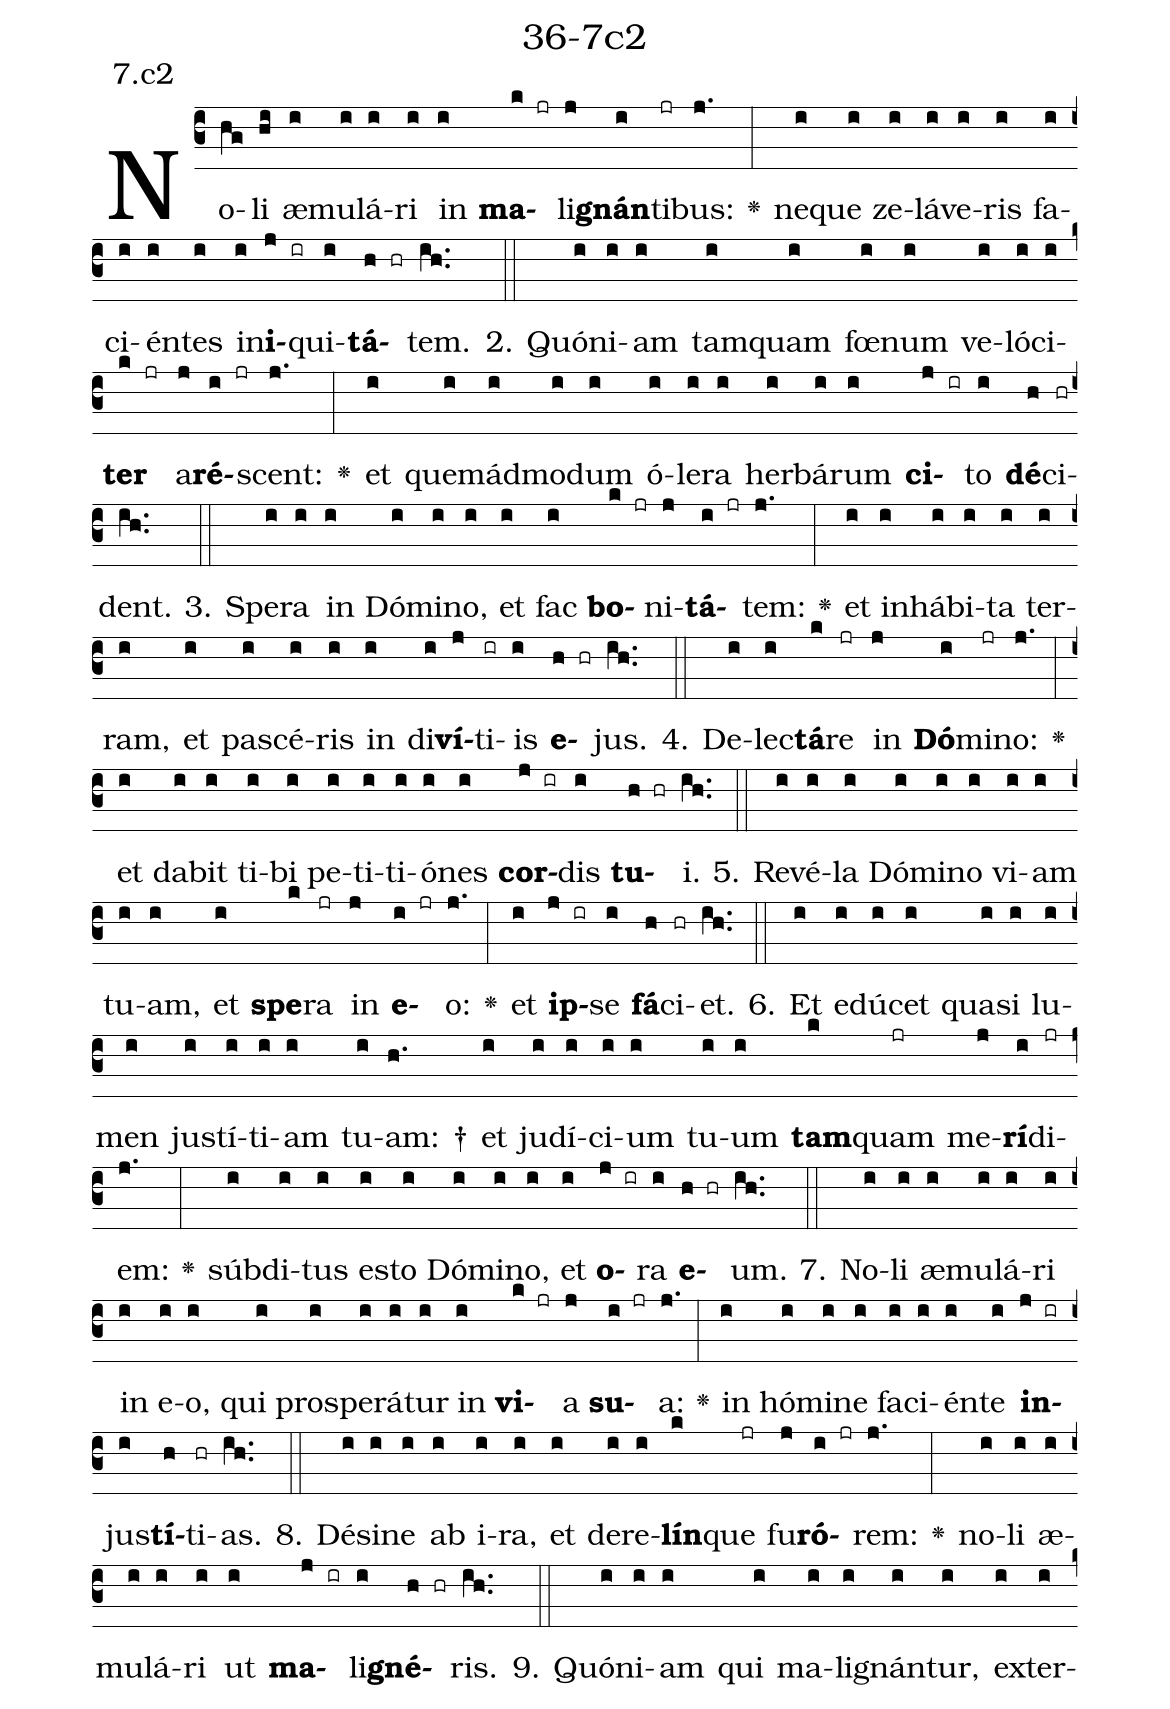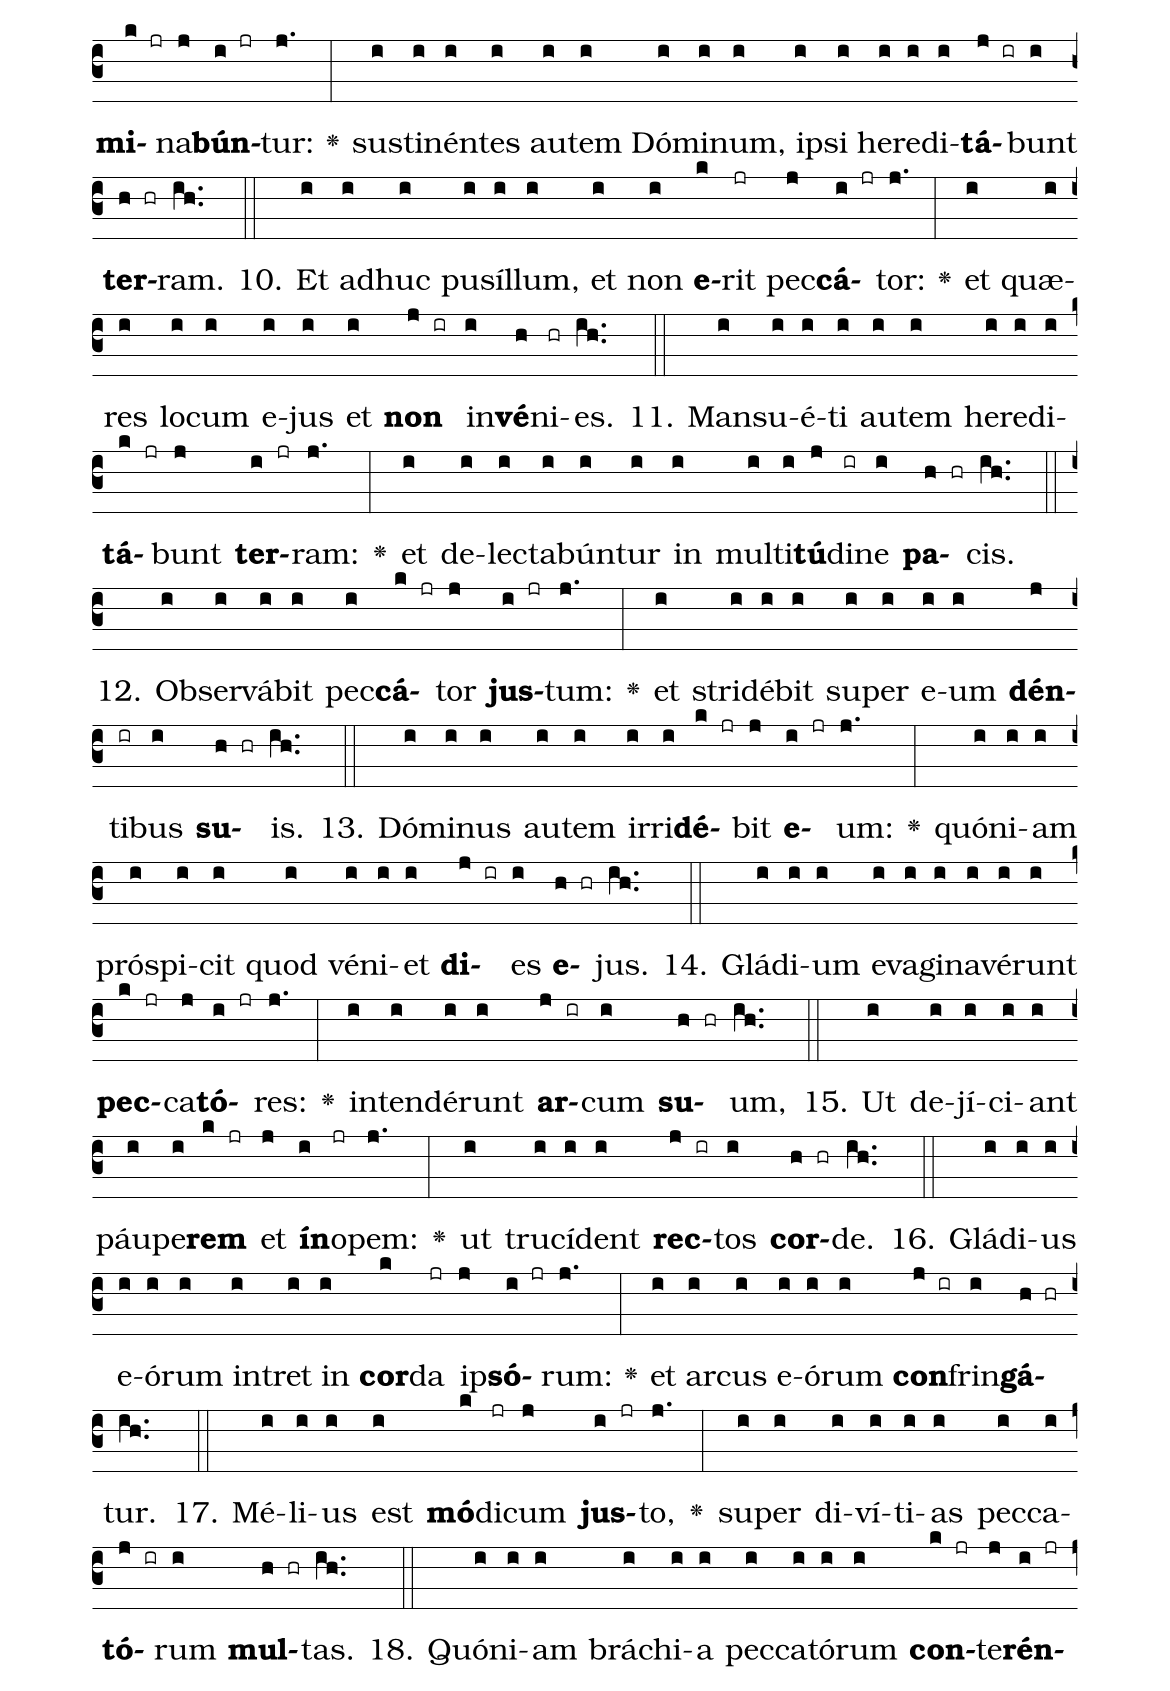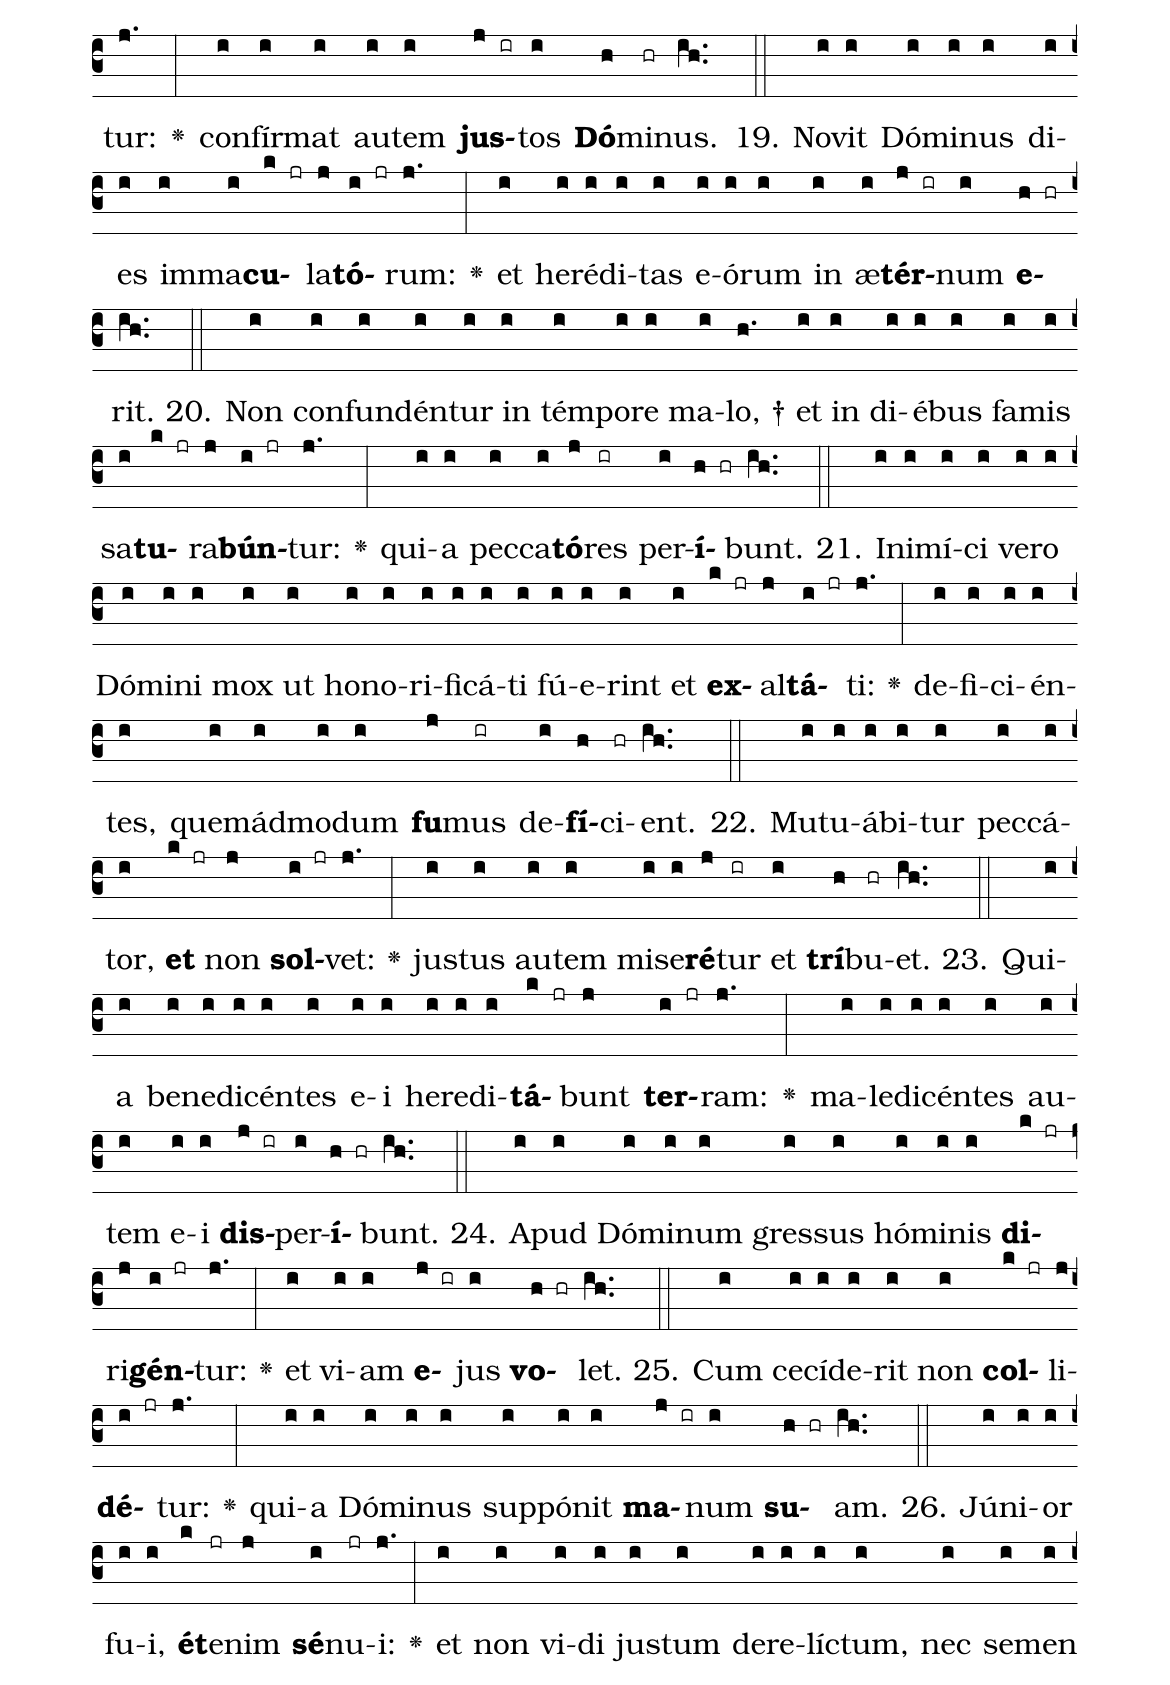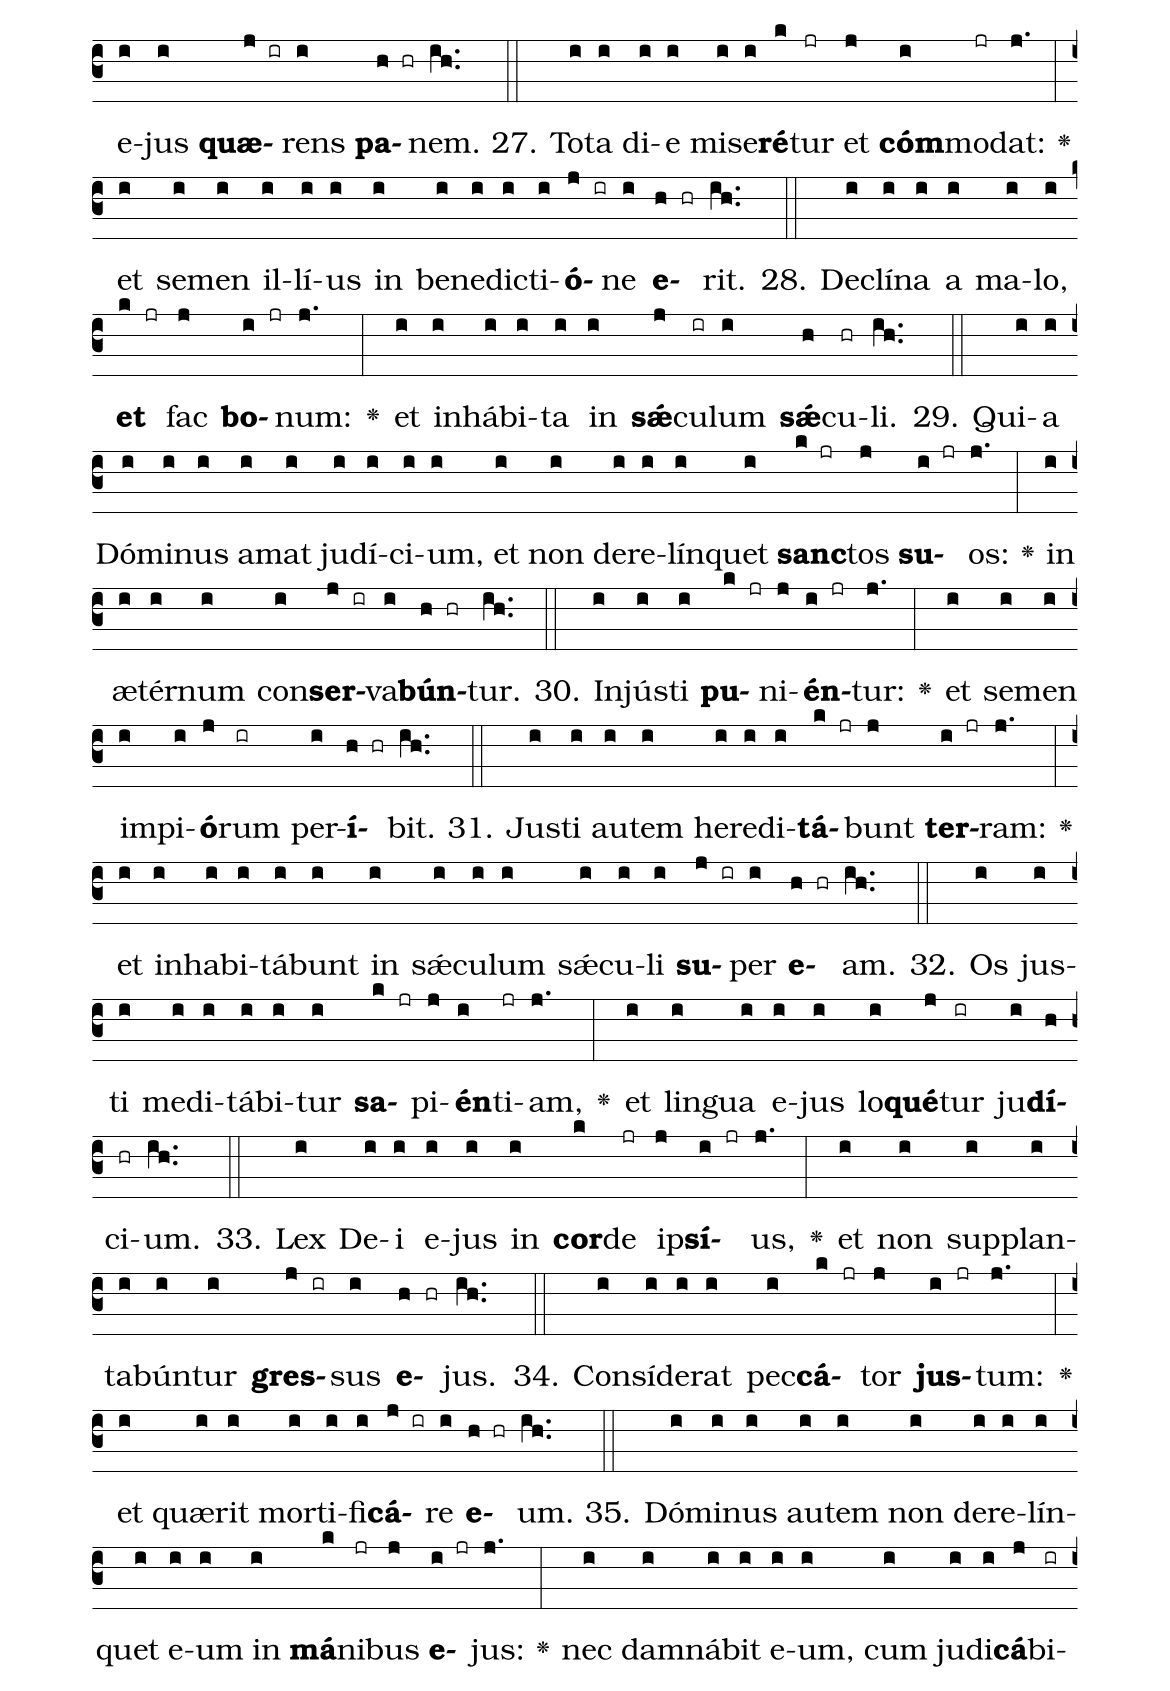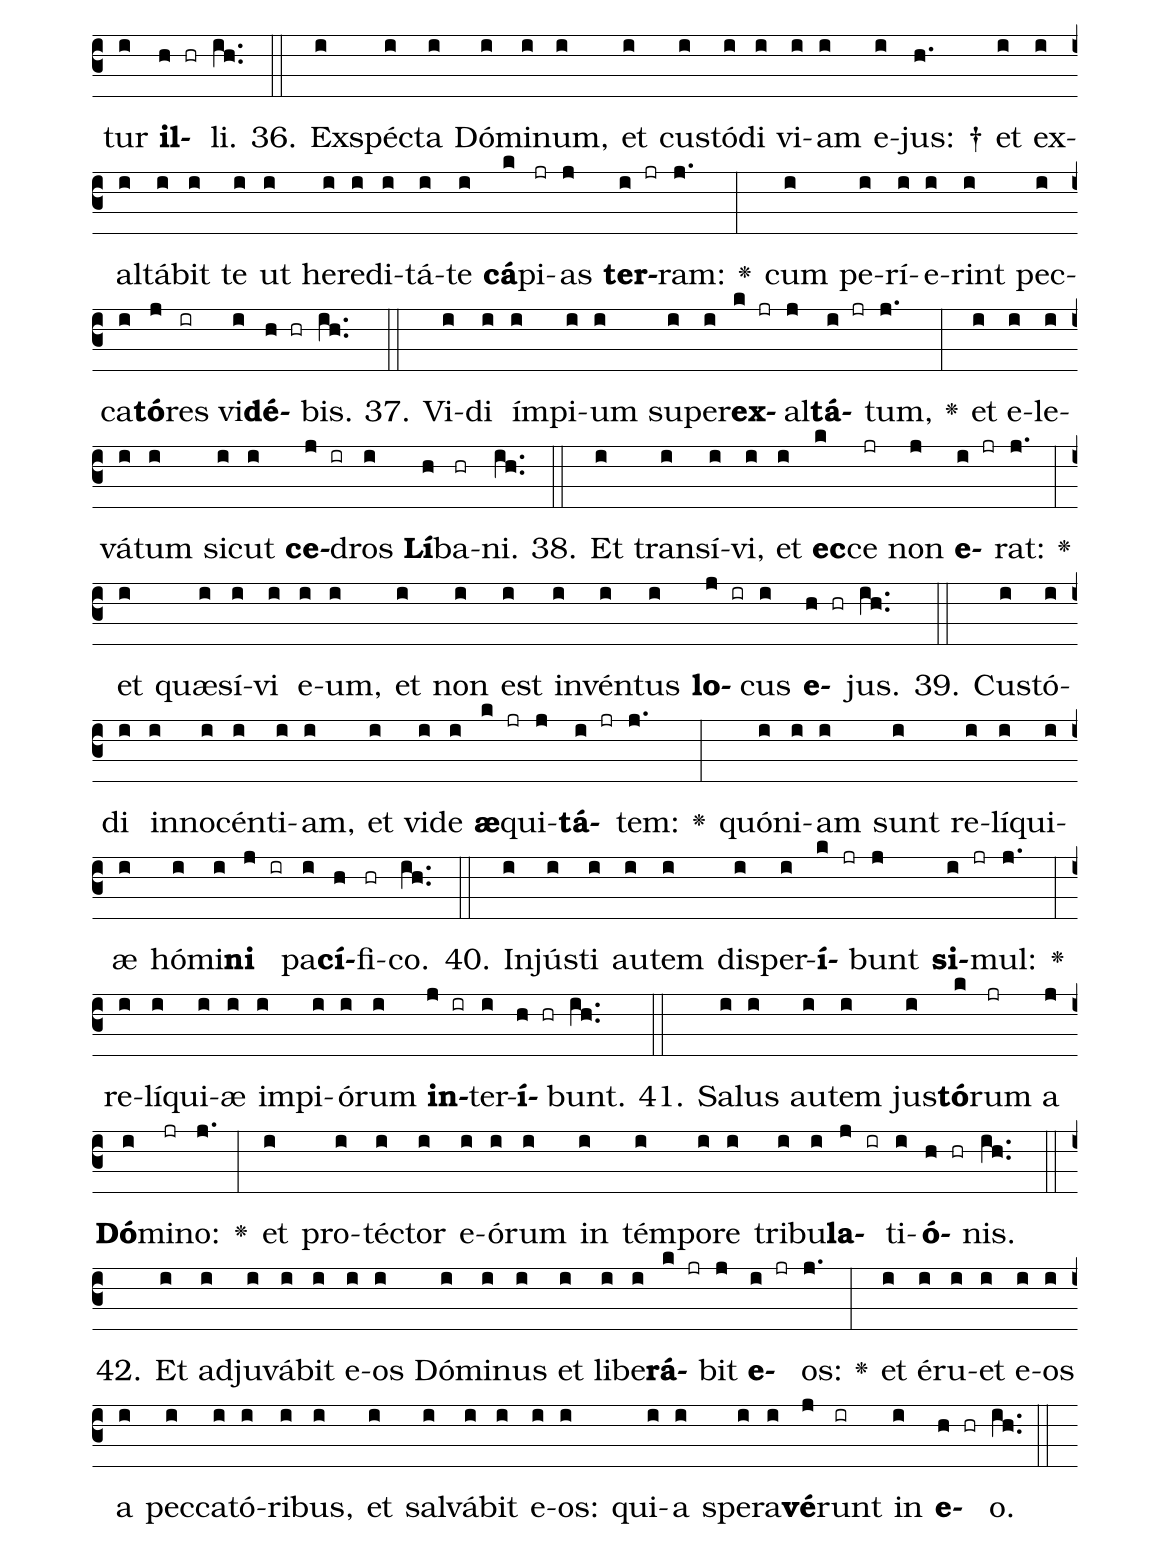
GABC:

name: 36-7c2;
annotation: 7.c2;
%%
(c3)No(hg)li(hi) æ(i)mu(i)lá(i)ri(i) in(i) <b>ma</b>(k jr)li(j)<b>gnán</b>(i)ti(jr)bus:(j.) <v>\greheightstar</v>(:) ne(i)que(i) ze(i)lá(i)ve(i)ris(i) fa(i)ci(i)én(i)tes(i) in(i)<b>i</b>(j ir)qui(i)<b>tá</b>(h hr)tem.(ih..) (::)
2. Quón(i)i(i)am(i) tam(i)quam(i) fœ(i)num(i) ve(i)ló(i)ci(i)<b>ter</b>(k jr) a(j)<b>ré</b>(i jr)scent:(j.) <v>\greheightstar</v>(:) et(i) quem(i)ád(i)mo(i)dum(i) ó(i)le(i)ra(i) her(i)bá(i)rum(i) <b>ci</b>(j ir)to(i) <b>dé</b>(h)ci(hr)dent.(ih..) (::)
3. Spe(i)ra(i) in(i) Dó(i)mi(i)no,(i) et(i) fac(i) <b>bo</b>(k jr)ni(j)<b>tá</b>(i jr)tem:(j.) <v>\greheightstar</v>(:) et(i) in(i)há(i)bi(i)ta(i) ter(i)ram,(i) et(i) pa(i)scé(i)ris(i) in(i) di(i)<b>ví</b>(j)ti(ir)is(i) <b>e</b>(h hr)jus.(ih..) (::)
4. De(i)lec(i)<b>tá</b>(k)re(jr) in(j) <b>Dó</b>(i)mi(jr)no:(j.) <v>\greheightstar</v>(:) et(i) da(i)bit(i) ti(i)bi(i) pe(i)ti(i)ti(i)ó(i)nes(i) <b>cor</b>(j ir)dis(i) <b>tu</b>(h hr)i.(ih..) (::)
5. Re(i)vé(i)la(i) Dó(i)mi(i)no(i) vi(i)am(i) tu(i)am,(i) et(i) <b>spe</b>(k)ra(jr) in(j) <b>e</b>(i jr)o:(j.) <v>\greheightstar</v>(:) et(i) <b>ip</b>(j ir)se(i) <b>fá</b>(h)ci(hr)et.(ih..) (::)
6. Et(i) e(i)dú(i)cet(i) qua(i)si(i) lu(i)men(i) jus(i)tí(i)ti(i)am(i) tu(i)am: †(h.) et(i) ju(i)dí(i)ci(i)um(i) tu(i)um(i) <b>tam</b>(k)quam(jr) me(j)<b>rí</b>(i)di(jr)em:(j.) <v>\greheightstar</v>(:) súb(i)di(i)tus(i) es(i)to(i) Dó(i)mi(i)no,(i) et(i) <b>o</b>(j ir)ra(i) <b>e</b>(h hr)um.(ih..) (::)
7. No(i)li(i) æ(i)mu(i)lá(i)ri(i) in(i) e(i)o,(i) qui(i) pro(i)spe(i)rá(i)tur(i) in(i) <b>vi</b>(k jr)a(j) <b>su</b>(i jr)a:(j.) <v>\greheightstar</v>(:) in(i) hó(i)mi(i)ne(i) fa(i)ci(i)én(i)te(i) <b>in</b>(j ir)jus(i)<b>tí</b>(h)ti(hr)as.(ih..) (::)
8. Dé(i)si(i)ne(i) ab(i) i(i)ra,(i) et(i) de(i)re(i)<b>lín</b>(k)que(jr) fu(j)<b>ró</b>(i jr)rem:(j.) <v>\greheightstar</v>(:) no(i)li(i) æ(i)mu(i)lá(i)ri(i) ut(i) <b>ma</b>(j ir)li(i)<b>gné</b>(h hr)ris.(ih..) (::)
9. Quón(i)i(i)am(i) qui(i) ma(i)li(i)gnán(i)tur,(i) ex(i)ter(i)<b>mi</b>(k jr)na(j)<b>bún</b>(i jr)tur:(j.) <v>\greheightstar</v>(:) sus(i)ti(i)nén(i)tes(i) au(i)tem(i) Dó(i)mi(i)num,(i) ip(i)si(i) he(i)re(i)di(i)<b>tá</b>(j ir)bunt(i) <b>ter</b>(h hr)ram.(ih..) (::)
10. Et(i) ad(i)huc(i) pu(i)síl(i)lum,(i) et(i) non(i) <b>e</b>(k)rit(jr) pec(j)<b>cá</b>(i jr)tor:(j.) <v>\greheightstar</v>(:) et(i) quæ(i)res(i) lo(i)cum(i) e(i)jus(i) et(i) <b>non</b>(j ir) in(i)<b>vé</b>(h)ni(hr)es.(ih..) (::)
11. Man(i)su(i)é(i)ti(i) au(i)tem(i) he(i)re(i)di(i)<b>tá</b>(k jr)bunt(j) <b>ter</b>(i jr)ram:(j.) <v>\greheightstar</v>(:) et(i) de(i)lec(i)ta(i)bún(i)tur(i) in(i) mul(i)ti(i)<b>tú</b>(j)di(ir)ne(i) <b>pa</b>(h hr)cis.(ih..) (::)
12. Ob(i)ser(i)vá(i)bit(i) pec(i)<b>cá</b>(k jr)tor(j) <b>jus</b>(i jr)tum:(j.) <v>\greheightstar</v>(:) et(i) stri(i)dé(i)bit(i) su(i)per(i) e(i)um(i) <b>dén</b>(j)ti(ir)bus(i) <b>su</b>(h hr)is.(ih..) (::)
13. Dó(i)mi(i)nus(i) au(i)tem(i) ir(i)ri(i)<b>dé</b>(k jr)bit(j) <b>e</b>(i jr)um:(j.) <v>\greheightstar</v>(:) quón(i)i(i)am(i) pró(i)spi(i)cit(i) quod(i) vé(i)ni(i)et(i) <b>di</b>(j ir)es(i) <b>e</b>(h hr)jus.(ih..) (::)
14. Glá(i)di(i)um(i) e(i)va(i)gi(i)na(i)vé(i)runt(i) <b>pec</b>(k jr)ca(j)<b>tó</b>(i jr)res:(j.) <v>\greheightstar</v>(:) in(i)ten(i)dé(i)runt(i) <b>ar</b>(j ir)cum(i) <b>su</b>(h hr)um,(ih..) (::)
15. Ut(i) de(i)jí(i)ci(i)ant(i) páu(i)pe(i)<b>rem</b>(k jr) et(j) <b>ín</b>(i)o(jr)pem:(j.) <v>\greheightstar</v>(:) ut(i) tru(i)cí(i)dent(i) <b>rec</b>(j ir)tos(i) <b>cor</b>(h hr)de.(ih..) (::)
16. Glá(i)di(i)us(i) e(i)ó(i)rum(i) in(i)tret(i) in(i) <b>cor</b>(k)da(jr) ip(j)<b>só</b>(i jr)rum:(j.) <v>\greheightstar</v>(:) et(i) ar(i)cus(i) e(i)ó(i)rum(i) <b>con</b>(j ir)frin(i)<b>gá</b>(h hr)tur.(ih..) (::)
17. Mé(i)li(i)us(i) est(i) <b>mó</b>(k)di(jr)cum(j) <b>jus</b>(i jr)to,(j.) <v>\greheightstar</v>(:) su(i)per(i) di(i)ví(i)ti(i)as(i) pec(i)ca(i)<b>tó</b>(j ir)rum(i) <b>mul</b>(h hr)tas.(ih..) (::)
18. Quón(i)i(i)am(i) brá(i)chi(i)a(i) pec(i)ca(i)tó(i)rum(i) <b>con</b>(k jr)te(j)<b>rén</b>(i jr)tur:(j.) <v>\greheightstar</v>(:) con(i)fír(i)mat(i) au(i)tem(i) <b>jus</b>(j ir)tos(i) <b>Dó</b>(h)mi(hr)nus.(ih..) (::)
19. No(i)vit(i) Dó(i)mi(i)nus(i) di(i)es(i) im(i)ma(i)<b>cu</b>(k jr)la(j)<b>tó</b>(i jr)rum:(j.) <v>\greheightstar</v>(:) et(i) he(i)ré(i)di(i)tas(i) e(i)ó(i)rum(i) in(i) æ(i)<b>tér</b>(j ir)num(i) <b>e</b>(h hr)rit.(ih..) (::)
20. Non(i) con(i)fun(i)dén(i)tur(i) in(i) tém(i)po(i)re(i) ma(i)lo, †(h.) et(i) in(i) di(i)é(i)bus(i) fa(i)mis(i) sa(i)<b>tu</b>(k jr)ra(j)<b>bún</b>(i jr)tur:(j.) <v>\greheightstar</v>(:) qui(i)a(i) pec(i)ca(i)<b>tó</b>(j)res(ir) per(i)<b>í</b>(h hr)bunt.(ih..) (::)
21. In(i)i(i)mí(i)ci(i) ve(i)ro(i) Dó(i)mi(i)ni(i) mox(i) ut(i) ho(i)no(i)ri(i)fi(i)cá(i)ti(i) fú(i)e(i)rint(i) et(i) <b>ex</b>(k jr)al(j)<b>tá</b>(i jr)ti:(j.) <v>\greheightstar</v>(:) de(i)fi(i)ci(i)én(i)tes,(i) quem(i)ád(i)mo(i)dum(i) <b>fu</b>(j)mus(ir) de(i)<b>fí</b>(h)ci(hr)ent.(ih..) (::)
22. Mu(i)tu(i)á(i)bi(i)tur(i) pec(i)cá(i)tor,(i) <b>et</b>(k jr) non(j) <b>sol</b>(i jr)vet:(j.) <v>\greheightstar</v>(:) jus(i)tus(i) au(i)tem(i) mi(i)se(i)<b>ré</b>(j)tur(ir) et(i) <b>trí</b>(h)bu(hr)et.(ih..) (::)
23. Qui(i)a(i) be(i)ne(i)di(i)cén(i)tes(i) e(i)i(i) he(i)re(i)di(i)<b>tá</b>(k jr)bunt(j) <b>ter</b>(i jr)ram:(j.) <v>\greheightstar</v>(:) ma(i)le(i)di(i)cén(i)tes(i) au(i)tem(i) e(i)i(i) <b>dis</b>(j ir)per(i)<b>í</b>(h hr)bunt.(ih..) (::)
24. A(i)pud(i) Dó(i)mi(i)num(i) gres(i)sus(i) hó(i)mi(i)nis(i) <b>di</b>(k jr)ri(j)<b>gén</b>(i jr)tur:(j.) <v>\greheightstar</v>(:) et(i) vi(i)am(i) <b>e</b>(j ir)jus(i) <b>vo</b>(h hr)let.(ih..) (::)
25. Cum(i) ce(i)cí(i)de(i)rit(i) non(i) <b>col</b>(k jr)li(j)<b>dé</b>(i jr)tur:(j.) <v>\greheightstar</v>(:) qui(i)a(i) Dó(i)mi(i)nus(i) sup(i)pó(i)nit(i) <b>ma</b>(j ir)num(i) <b>su</b>(h hr)am.(ih..) (::)
26. Jú(i)ni(i)or(i) fu(i)i,(i) <b>ét</b>(k)e(jr)nim(j) <b>sé</b>(i)nu(jr)i:(j.) <v>\greheightstar</v>(:) et(i) non(i) vi(i)di(i) jus(i)tum(i) de(i)re(i)líc(i)tum,(i) nec(i) se(i)men(i) e(i)jus(i) <b>quæ</b>(j ir)rens(i) <b>pa</b>(h hr)nem.(ih..) (::)
27. To(i)ta(i) di(i)e(i) mi(i)se(i)<b>ré</b>(k)tur(jr) et(j) <b>cóm</b>(i)mo(jr)dat:(j.) <v>\greheightstar</v>(:) et(i) se(i)men(i) il(i)lí(i)us(i) in(i) be(i)ne(i)dic(i)ti(i)<b>ó</b>(j ir)ne(i) <b>e</b>(h hr)rit.(ih..) (::)
28. De(i)clí(i)na(i) a(i) ma(i)lo,(i) <b>et</b>(k jr) fac(j) <b>bo</b>(i jr)num:(j.) <v>\greheightstar</v>(:) et(i) in(i)há(i)bi(i)ta(i) in(i) <b>sǽ</b>(j)cu(ir)lum(i) <b>sǽ</b>(h)cu(hr)li.(ih..) (::)
29. Qui(i)a(i) Dó(i)mi(i)nus(i) a(i)mat(i) ju(i)dí(i)ci(i)um,(i) et(i) non(i) de(i)re(i)lín(i)quet(i) <b>sanc</b>(k jr)tos(j) <b>su</b>(i jr)os:(j.) <v>\greheightstar</v>(:) in(i) æ(i)tér(i)num(i) con(i)<b>ser</b>(j ir)va(i)<b>bún</b>(h hr)tur.(ih..) (::)
30. In(i)jús(i)ti(i) <b>pu</b>(k jr)ni(j)<b>én</b>(i jr)tur:(j.) <v>\greheightstar</v>(:) et(i) se(i)men(i) im(i)pi(i)<b>ó</b>(j)rum(ir) per(i)<b>í</b>(h hr)bit.(ih..) (::)
31. Jus(i)ti(i) au(i)tem(i) he(i)re(i)di(i)<b>tá</b>(k jr)bunt(j) <b>ter</b>(i jr)ram:(j.) <v>\greheightstar</v>(:) et(i) in(i)ha(i)bi(i)tá(i)bunt(i) in(i) sǽ(i)cu(i)lum(i) sǽ(i)cu(i)li(i) <b>su</b>(j ir)per(i) <b>e</b>(h hr)am.(ih..) (::)
32. Os(i) jus(i)ti(i) me(i)di(i)tá(i)bi(i)tur(i) <b>sa</b>(k jr)pi(j)<b>én</b>(i)ti(jr)am,(j.) <v>\greheightstar</v>(:) et(i) lin(i)gua(i) e(i)jus(i) lo(i)<b>qué</b>(j)tur(ir) ju(i)<b>dí</b>(h)ci(hr)um.(ih..) (::)
33. Lex(i) De(i)i(i) e(i)jus(i) in(i) <b>cor</b>(k)de(jr) ip(j)<b>sí</b>(i jr)us,(j.) <v>\greheightstar</v>(:) et(i) non(i) sup(i)plan(i)ta(i)bún(i)tur(i) <b>gres</b>(j ir)sus(i) <b>e</b>(h hr)jus.(ih..) (::)
34. Con(i)sí(i)de(i)rat(i) pec(i)<b>cá</b>(k jr)tor(j) <b>jus</b>(i jr)tum:(j.) <v>\greheightstar</v>(:) et(i) quæ(i)rit(i) mor(i)ti(i)fi(i)<b>cá</b>(j ir)re(i) <b>e</b>(h hr)um.(ih..) (::)
35. Dó(i)mi(i)nus(i) au(i)tem(i) non(i) de(i)re(i)lín(i)quet(i) e(i)um(i) in(i) <b>má</b>(k)ni(jr)bus(j) <b>e</b>(i jr)jus:(j.) <v>\greheightstar</v>(:) nec(i) dam(i)ná(i)bit(i) e(i)um,(i) cum(i) ju(i)di(i)<b>cá</b>(j)bi(ir)tur(i) <b>il</b>(h hr)li.(ih..) (::)
36. Ex(i)spéc(i)ta(i) Dó(i)mi(i)num,(i) et(i) cus(i)tó(i)di(i) vi(i)am(i) e(i)jus: †(h.) et(i) ex(i)al(i)tá(i)bit(i) te(i) ut(i) he(i)re(i)di(i)tá(i)te(i) <b>cá</b>(k)pi(jr)as(j) <b>ter</b>(i jr)ram:(j.) <v>\greheightstar</v>(:) cum(i) pe(i)rí(i)e(i)rint(i) pec(i)ca(i)<b>tó</b>(j)res(ir) vi(i)<b>dé</b>(h hr)bis.(ih..) (::)
37. Vi(i)di(i) ím(i)pi(i)um(i) su(i)per(i)<b>ex</b>(k jr)al(j)<b>tá</b>(i jr)tum,(j.) <v>\greheightstar</v>(:) et(i) e(i)le(i)vá(i)tum(i) sic(i)ut(i) <b>ce</b>(j ir)dros(i) <b>Lí</b>(h)ba(hr)ni.(ih..) (::)
38. Et(i) trans(i)í(i)vi,(i) et(i) <b>ec</b>(k)ce(jr) non(j) <b>e</b>(i jr)rat:(j.) <v>\greheightstar</v>(:) et(i) quæ(i)sí(i)vi(i) e(i)um,(i) et(i) non(i) est(i) in(i)vén(i)tus(i) <b>lo</b>(j ir)cus(i) <b>e</b>(h hr)jus.(ih..) (::)
39. Cus(i)tó(i)di(i) in(i)no(i)cén(i)ti(i)am,(i) et(i) vi(i)de(i) <b>æ</b>(k jr)qui(j)<b>tá</b>(i jr)tem:(j.) <v>\greheightstar</v>(:) quón(i)i(i)am(i) sunt(i) re(i)lí(i)qui(i)æ(i) hó(i)mi(i)<b>ni</b>(j ir) pa(i)<b>cí</b>(h)fi(hr)co.(ih..) (::)
40. In(i)jús(i)ti(i) au(i)tem(i) dis(i)per(i)<b>í</b>(k jr)bunt(j) <b>si</b>(i jr)mul:(j.) <v>\greheightstar</v>(:) re(i)lí(i)qui(i)æ(i) im(i)pi(i)ó(i)rum(i) <b>in</b>(j ir)ter(i)<b>í</b>(h hr)bunt.(ih..) (::)
41. Sa(i)lus(i) au(i)tem(i) jus(i)<b>tó</b>(k)rum(jr) a(j) <b>Dó</b>(i)mi(jr)no:(j.) <v>\greheightstar</v>(:) et(i) pro(i)téc(i)tor(i) e(i)ó(i)rum(i) in(i) tém(i)po(i)re(i) tri(i)bu(i)<b>la</b>(j ir)ti(i)<b>ó</b>(h hr)nis.(ih..) (::)
42. Et(i) ad(i)ju(i)vá(i)bit(i) e(i)os(i) Dó(i)mi(i)nus(i) et(i) li(i)be(i)<b>rá</b>(k jr)bit(j) <b>e</b>(i jr)os:(j.) <v>\greheightstar</v>(:) et(i) é(i)ru(i)et(i) e(i)os(i) a(i) pec(i)ca(i)tó(i)ri(i)bus,(i) et(i) sal(i)vá(i)bit(i) e(i)os:(i) qui(i)a(i) spe(i)ra(i)<b>vé</b>(j)runt(ir) in(i) <b>e</b>(h hr)o.(ih..) (::)
